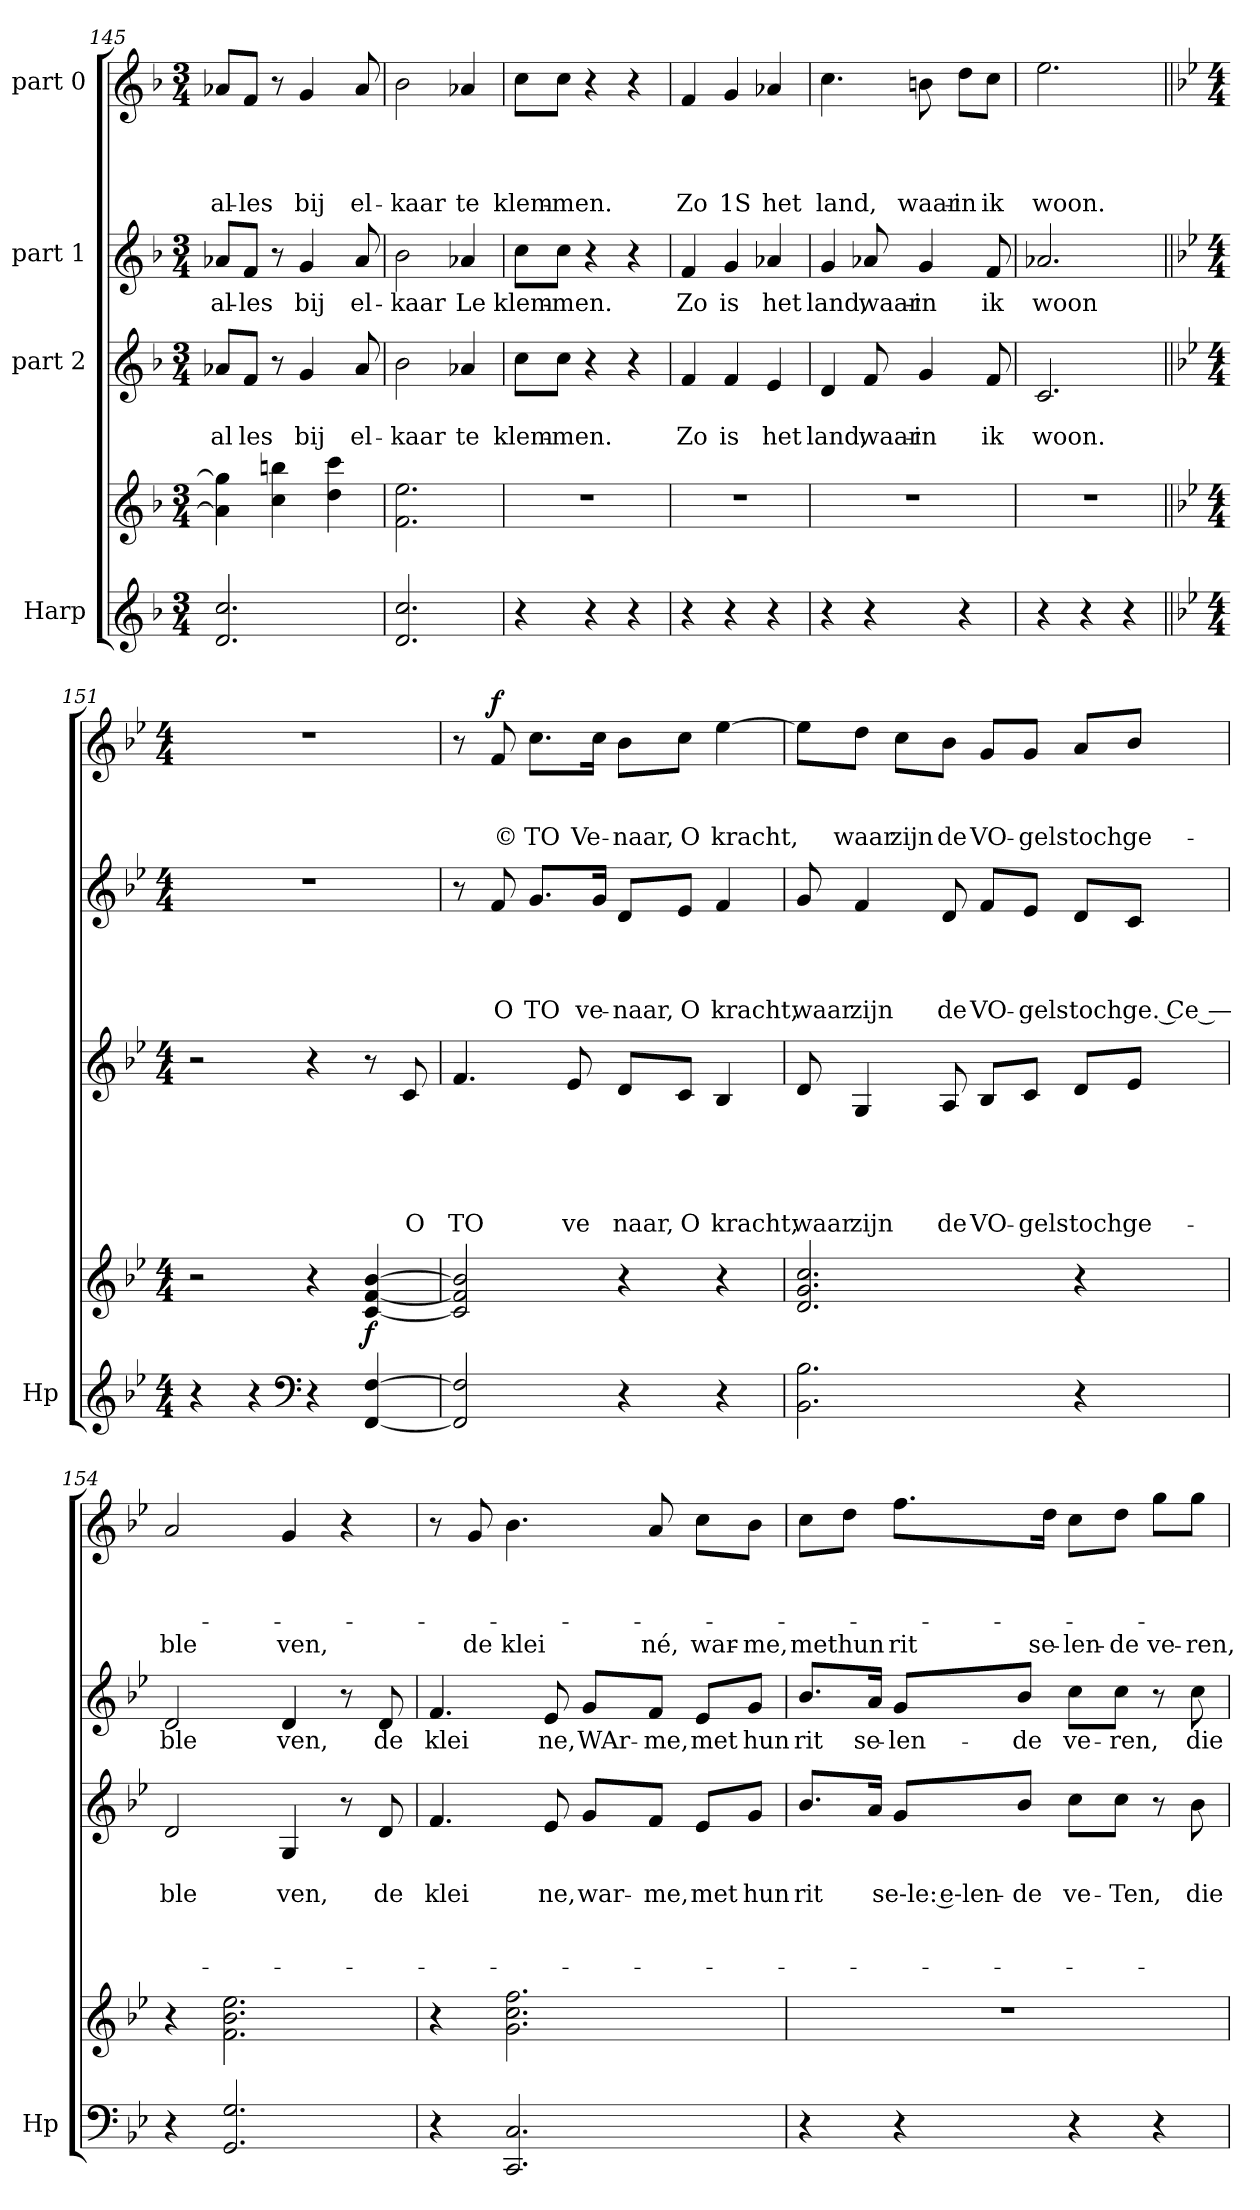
**kern	**kern	**dynam	**kern	**text	**text	**text	**text	**text	**kern	**text	**text	**text	**text	**kern	**text	**text	**text	**text	**dynam
*part4	*part4	*part4	*part3	*part3	*part3	*part3	*part3	*part3	*part2	*part2	*part2	*part2	*part2	*part1	*part1	*part1	*part1	*part1	*part1
*staff5	*staff4	*staff4/5	*staff3	*staff3	*staff3	*staff3	*staff3	*staff3	*staff2	*staff2	*staff2	*staff2	*staff2	*staff1	*staff1	*staff1	*staff1	*staff1	*staff1
*I"Harp	*	*	*I"part 2	*	*	*	*	*	*I"part 1	*	*	*	*	*I"part 0	*	*	*	*	*
*I'Hp	*	*	*	*	*	*	*	*	*	*	*	*	*	*	*	*	*	*	*
*clefG2	*clefG2	*	*clefG2	*	*	*	*	*	*clefG2	*	*	*	*	*clefG2	*	*	*	*	*
*k[b-]	*k[b-]	*	*k[b-]	*	*	*	*	*	*k[b-]	*	*	*	*	*k[b-]	*	*	*	*	*
*M3/4	*M3/4	*	*M3/4	*	*	*	*	*	*M3/4	*	*	*	*	*M3/4	*	*	*	*	*
=145	=145	=145	=145	=145	=145	=145	=145	=145	=145	=145	=145	=145	=145	=145	=145	=145	=145	=145	=145
!	!	!	!	!	!LO:LY:b	!	!	!	!	!LO:LY:b	!	!	!	!	!	!	!	!LO:LY:b	!
2.d/ 2.cc/	4a-\] 4gg\]	.	8a-X/L	.	al	.	.	.	8a-X/L	al-	.	.	.	8a-X/L	.	.	.	al-	.
!	!	!	!	!	!LO:LY:b	!	!	!	!	!LO:LY:b	!	!	!	!	!	!	!	!LO:LY:b	!
.	.	.	8f/J	.	les	.	.	.	8f/J	les	.	.	.	8f/J	.	.	.	les	.
.	4cc\ 4bbn\	.	8r	.	.	.	.	.	8r	.	.	.	.	8r	.	.	.	.	.
!	!	!	!	!	!LO:LY:b	!	!	!	!	!LO:LY:b	!	!	!	!	!	!	!	!LO:LY:b	!
.	.	.	4g/	.	bij	.	.	.	4g/	bij	.	.	.	4g/	.	.	.	bij	.
.	4dd\ 4ccc\	.	.	.	.	.	.	.	.	.	.	.	.	.	.	.	.	.	.
!	!	!	!	!	!LO:LY:b	!	!	!	!	!LO:LY:b	!	!	!	!	!	!	!	!LO:LY:b	!
.	.	.	8a-/	.	el-	.	.	.	8a-/	el-	.	.	.	8a-/	.	.	.	el-	.
!!LO:LB:g=z
=146	=146	=146	=146	=146	=146	=146	=146	=146	=146	=146	=146	=146	=146	=146	=146	=146	=146	=146	=146
!!LO:PB:g=z
!	!	!	!	!	!LO:LY:b	!	!	!	!	!LO:LY:b	!	!	!	!	!	!	!	!LO:LY:b	!
2.d/ 2.cc/	2.f\ 2.ee\	.	2b-\	.	kaar	.	.	.	2b-\	kaar	.	.	.	2b-\	.	.	.	kaar	.
!	!	!	!	!	!LO:LY:b	!	!	!	!	!LO:LY:b	!	!	!	!	!	!	!	!LO:LY:b	!
.	.	.	4a-X/	.	te	.	.	.	4a-X/	Le	.	.	.	4a-X/	.	.	.	te	.
=147	=147	=147	=147	=147	=147	=147	=147	=147	=147	=147	=147	=147	=147	=147	=147	=147	=147	=147	=147
!	!LO:N:vis=2	!	!	!	!LO:LY:b	!	!	!	!	!LO:LY:b	!	!	!	!	!	!	!	!LO:LY:b	!
4r	2.r	.	8cc\L	.	klem-	.	.	.	8cc\L	klem-	.	.	.	8cc\L	.	.	.	klem-	.
!	!	!	!	!	!LO:LY:b	!	!	!	!	!LO:LY:b	!	!	!	!	!	!	!	!LO:LY:b	!
.	.	.	8cc\J	.	men.	.	.	.	8cc\J	men.	.	.	.	8cc\J	.	.	.	men.	.
4r	.	.	4r	.	.	.	.	.	4r	.	.	.	.	4r	.	.	.	.	.
4r	.	.	4r	.	.	.	.	.	4r	.	.	.	.	4r	.	.	.	.	.
=148	=148	=148	=148	=148	=148	=148	=148	=148	=148	=148	=148	=148	=148	=148	=148	=148	=148	=148	=148
!	!LO:N:vis=2	!	!	!	!LO:LY:b	!	!	!	!	!LO:LY:b	!	!	!	!	!	!	!	!LO:LY:b	!
4r	2.r	.	4f/	.	Zo	.	.	.	4f/	Zo	.	.	.	4f/	.	.	.	Zo	.
!	!	!	!	!	!LO:LY:b	!	!	!	!	!LO:LY:b	!	!	!	!	!	!	!	!LO:LY:b	!
4r	.	.	4f/	.	is	.	.	.	4g/	is	.	.	.	4g/	.	.	.	1S	.
!	!	!	!	!	!LO:LY:b	!	!	!	!	!LO:LY:b	!	!	!	!	!	!	!	!LO:LY:b	!
4r	.	.	4e/	.	het	.	.	.	4a-X/	het	.	.	.	4a-X/	.	.	.	het	.
=149	=149	=149	=149	=149	=149	=149	=149	=149	=149	=149	=149	=149	=149	=149	=149	=149	=149	=149	=149
!	!LO:N:vis=2	!	!	!	!LO:LY:b	!	!	!	!	!LO:LY:b	!	!	!	!	!	!	!	!LO:LY:b	!
4r	2.r	.	4d/	.	land,	.	.	.	4g/	land,	.	.	.	4.cc\	.	.	.	land,	.
!	!	!	!	!	!LO:LY:b	!	!	!	!	!LO:LY:b	!	!	!	!	!	!	!	!	!
4r	.	.	8f/	.	waar-	.	.	.	8a-X/	waar-	.	.	.	.	.	.	.	.	.
!	!	!	!	!	!LO:LY:b	!	!	!	!	!LO:LY:b	!	!	!	!	!	!	!	!LO:LY:b	!
.	.	.	4g/	.	in	.	.	.	4g/	in	.	.	.	8bn\	.	.	.	waar-	.
!	!	!	!	!	!	!	!	!	!	!	!	!	!	!	!	!	!	!LO:LY:b	!
4r	.	.	.	.	.	.	.	.	.	.	.	.	.	8dd\L	.	.	.	in	.
!	!	!	!	!	!LO:LY:b	!	!	!	!	!LO:LY:b	!	!	!	!	!	!	!	!LO:LY:b	!
.	.	.	8f/	.	ik	.	.	.	8f/	ik	.	.	.	8cc\J	.	.	.	ik	.
=150	=150	=150	=150	=150	=150	=150	=150	=150	=150	=150	=150	=150	=150	=150	=150	=150	=150	=150	=150
!	!LO:N:vis=2	!	!	!	!LO:LY:b	!	!	!	!	!LO:LY:b	!	!	!	!	!	!	!	!LO:LY:b	!
4r	2.r	.	2.c/	.	woon.	.	.	.	2.a-X/	woon	.	.	.	2.ee\	.	.	.	woon.	.
4r	.	.	.	.	.	.	.	.	.	.	.	.	.	.	.	.	.	.	.
4r	.	.	.	.	.	.	.	.	.	.	.	.	.	.	.	.	.	.	.
!!LO:LB:g=z
=151||	=151||	=151||	=151||	=151||	=151||	=151||	=151||	=151||	=151||	=151||	=151||	=151||	=151||	=151||	=151||	=151||	=151||	=151||	=151||
*k[b-e-]	*k[b-e-]	*	*k[b-e-]	*	*	*	*	*	*k[b-e-]	*	*	*	*	*k[b-e-]	*	*	*	*	*
*M4/4	*M4/4	*	*M4/4	*	*	*	*	*	*M4/4	*	*	*	*	*M4/4	*	*	*	*	*
4r	2r	.	2r	.	.	.	.	.	1r	.	.	.	.	1r	.	.	.	.	.
4r	.	.	.	.	.	.	.	.	.	.	.	.	.	.	.	.	.	.	.
*clefF4	*	*	*	*	*	*	*	*	*	*	*	*	*	*	*	*	*	*	*
4r	4r	.	4r	.	.	.	.	.	.	.	.	.	.	.	.	.	.	.	.
!	!	!LO:DY:b	!	!	!	!	!	!	!	!	!	!	!	!	!	!	!	!	!
[4FF/ [4F/	[4c/ [4f/ [4b-/	f	8r	.	.	.	.	.	.	.	.	.	.	.	.	.	.	.	.
!	!	!	!	!	!	!	!	!LO:LY:b	!	!	!	!	!	!	!	!	!	!	!
.	.	.	8c/	.	.	.	.	O	.	.	.	.	.	.	.	.	.	.	.
=152	=152	=152	=152	=152	=152	=152	=152	=152	=152	=152	=152	=152	=152	=152	=152	=152	=152	=152	=152
!	!	!	!	!	!	!	!	!LO:LY:b	!	!	!	!	!	!	!	!	!	!	!
2FF/] 2F/]	2c/] 2f/] 2b-/]	.	4.f/	.	.	.	.	TO	8r	.	.	.	.	8r	.	.	.	.	.
!	!	!	!	!	!	!	!	!	!	!	!	!	!LO:LY:b	!	!	!	!LO:LY:b	!	!LO:DY:b
.	.	.	.	.	.	.	.	.	8f/	.	.	.	O	8f/	.	.	©	.	f
!	!	!	!	!	!	!	!	!	!	!	!	!	!LO:LY:b	!	!	!	!LO:LY:b	!	!
.	.	.	.	.	.	.	.	.	8.g/L	.	.	.	TO	8.cc\L	.	.	TO	.	.
!	!	!	!	!	!	!	!	!LO:LY:b	!	!	!	!	!	!	!	!	!	!	!
.	.	.	8e-/	.	.	.	.	ve	.	.	.	.	.	.	.	.	.	.	.
!	!	!	!	!	!	!	!	!	!	!	!	!	!LO:LY:b	!	!	!	!LO:LY:b	!	!
.	.	.	.	.	.	.	.	.	16g/Jk	.	.	.	ve-	16cc\Jk	.	.	Ve-	.	.
!	!	!	!	!	!	!	!	!LO:LY:b	!	!	!	!	!LO:LY:b	!	!	!	!LO:LY:b	!	!
4r	4r	.	8d/L	.	.	.	.	naar,	8d/L	.	.	.	naar,	8b-\L	.	.	naar,	.	.
!	!	!	!	!	!	!	!	!LO:LY:b	!	!	!	!	!LO:LY:b	!	!	!	!LO:LY:b	!	!
.	.	.	8c/J	.	.	.	.	O	8e-/J	.	.	.	O	8cc\J	.	.	O	.	.
!	!	!	!	!	!	!	!	!LO:LY:b	!	!	!	!	!LO:LY:b	!	!	!	!LO:LY:b	!	!
4r	4r	.	4B-/	.	.	.	.	kracht,	4f/	.	.	.	kracht,	[4ee-\	.	.	kracht,	.	.
=153	=153	=153	=153	=153	=153	=153	=153	=153	=153	=153	=153	=153	=153	=153	=153	=153	=153	=153	=153
!	!	!	!	!	!	!	!	!LO:LY:b	!	!	!	!	!LO:LY:b	!	!	!	!	!	!
2.BB-\ 2.B-\	2.d/ 2.g/ 2.cc/	.	8d/	.	.	.	.	waar	8g/	.	.	.	waar	8ee-\L]	.	.	.	.	.
!	!	!	!	!	!	!	!	!LO:LY:b	!	!	!	!	!LO:LY:b	!	!	!	!LO:LY:b	!	!
.	.	.	4G/	.	.	.	.	zijn	4f/	.	.	.	zijn	8dd\J	.	.	waar	.	.
!	!	!	!	!	!	!	!	!	!	!	!	!	!	!	!	!	!LO:LY:b	!	!
.	.	.	.	.	.	.	.	.	.	.	.	.	.	8cc\L	.	.	zijn	.	.
!	!	!	!	!	!	!	!	!LO:LY:b	!	!	!	!	!LO:LY:b	!	!	!	!LO:LY:b	!	!
.	.	.	8A/	.	.	.	.	de	8d/	.	.	.	de	8b-\J	.	.	de	.	.
!	!	!	!	!	!	!	!	!LO:LY:b	!	!	!	!	!LO:LY:b	!	!	!	!LO:LY:b	!	!
.	.	.	8B-/L	.	.	.	.	VO-	8f/L	.	.	.	VO-	8g/L	.	.	VO-	.	.
!	!	!	!	!	!	!	!	!LO:LY:b	!	!	!	!	!LO:LY:b	!	!	!	!LO:LY:b	!	!
.	.	.	8c/J	.	.	.	.	gels	8e-/J	.	.	.	gels	8g/J	.	.	gels	.	.
!	!	!	!	!	!	!	!	!LO:LY:b	!	!	!	!	!LO:LY:b	!	!	!	!LO:LY:b	!	!
4r	4r	.	8d/L	.	.	.	.	toch	8d/L	.	.	.	toch	8a/L	.	.	toch	.	.
!	!	!	!	!	!	!	!	!LO:LY:b	!	!	!	!	!LO:LY:b	!	!	!	!LO:LY:b	!	!
.	.	.	8e-/J	.	.	.	.	ge -	8c/J	.	.	.	ge. Ce —	8b-/J	.	.	ge -	.	.
!!LO:LB:g=z
=154	=154	=154	=154	=154	=154	=154	=154	=154	=154	=154	=154	=154	=154	=154	=154	=154	=154	=154	=154
!!LO:PB:g=z
!	!	!	!	!	!LO:LY:b	!	!	!	!	!LO:LY:b	!	!	!	!	!	!	!	!LO:LY:b	!
4r	4r	.	2d/	.	ble	.	.	.	2d/	ble	.	.	.	2a/	.	.	.	ble	.
2.GG/ 2.G/	2.f\ 2.b-\ 2.ee-\	.	.	.	.	.	.	.	.	.	.	.	.	.	.	.	.	.	.
!	!	!	!	!	!LO:LY:b	!	!	!	!	!LO:LY:b	!	!	!	!	!	!	!	!LO:LY:b	!
.	.	.	4G/	.	ven,	.	.	.	4d/	ven,	.	.	.	4g/	.	.	.	ven,	.
.	.	.	8r	.	.	.	.	.	8r	.	.	.	.	4r	.	.	.	.	.
!	!	!	!	!	!LO:LY:b	!	!	!	!	!LO:LY:b	!	!	!	!	!	!	!	!	!
.	.	.	8d/	.	de	.	.	.	8d/	de	.	.	.	.	.	.	.	.	.
=155	=155	=155	=155	=155	=155	=155	=155	=155	=155	=155	=155	=155	=155	=155	=155	=155	=155	=155	=155
!	!	!	!	!	!LO:LY:b	!	!	!	!	!LO:LY:b	!	!	!	!	!	!	!	!	!
4r	4r	.	4.f/	.	klei	.	.	.	4.f/	klei	.	.	.	8r	.	.	.	.	.
!	!	!	!	!	!	!	!	!	!	!	!	!	!	!	!	!	!	!LO:LY:b	!
.	.	.	.	.	.	.	.	.	.	.	.	.	.	8g/	.	.	.	de	.
!	!	!	!	!	!	!	!	!	!	!	!	!	!	!	!	!	!	!LO:LY:b	!
2.CC/ 2.C/	2.g\ 2.cc\ 2.ff\	.	.	.	.	.	.	.	.	.	.	.	.	4.b-\	.	.	.	klei	.
!	!	!	!	!	!LO:LY:b	!	!	!	!	!LO:LY:b	!	!	!	!	!	!	!	!	!
.	.	.	8e-/	.	ne,	.	.	.	8e-/	ne,	.	.	.	.	.	.	.	.	.
!	!	!	!	!	!LO:LY:b	!	!	!	!	!LO:LY:b	!	!	!	!	!	!	!	!	!
.	.	.	8g/L	.	war-	.	.	.	8g/L	WAr-	.	.	.	.	.	.	.	.	.
!	!	!	!	!	!LO:LY:b	!	!	!	!	!LO:LY:b	!	!	!	!	!	!	!	!LO:LY:b	!
.	.	.	8f/J	.	me,	.	.	.	8f/J	me,	.	.	.	8a/	.	.	.	né,	.
!	!	!	!	!	!LO:LY:b	!	!	!	!	!LO:LY:b	!	!	!	!	!	!	!	!LO:LY:b	!
.	.	.	8e-/L	.	met	.	.	.	8e-/L	met	.	.	.	8cc\L	.	.	.	war-	.
!	!	!	!	!	!LO:LY:b	!	!	!	!	!LO:LY:b	!	!	!	!	!	!	!	!LO:LY:b	!
.	.	.	8g/J	.	hun	.	.	.	8g/J	hun	.	.	.	8b-\J	.	.	.	me,	.
=156	=156	=156	=156	=156	=156	=156	=156	=156	=156	=156	=156	=156	=156	=156	=156	=156	=156	=156	=156
!	!	!	!	!	!LO:LY:b	!	!	!	!	!LO:LY:b	!	!	!	!	!	!	!	!LO:LY:b	!
4r	1r	.	8.b-/L	.	rit	.	.	.	8.b-/L	rit	.	.	.	8cc\L	.	.	.	met	.
!	!	!	!	!	!	!	!	!	!	!	!	!	!	!	!	!	!	!LO:LY:b	!
.	.	.	.	.	.	.	.	.	.	.	.	.	.	8dd\J	.	.	.	hun	.
!	!	!	!	!	!	!	!	!	!	!LO:LY:b	!	!	!	!	!	!	!	!	!
.	.	.	16a/Jk	.	.	.	.	.	16a/Jk	se-	.	.	.	.	.	.	.	.	.
!	!	!	!	!	!LO:LY:b	!	!	!	!	!LO:LY:b	!	!	!	!	!	!	!	!LO:LY:b	!
4r	.	.	8g/L	.	se-le: e-len -	.	.	.	8g/L	len -	.	.	.	8.ff\L	.	.	.	rit	.
!	!	!	!	!	!LO:LY:b	!	!	!	!	!LO:LY:b	!	!	!	!	!	!	!	!	!
.	.	.	8b-/J	.	de	.	.	.	8b-/J	de	.	.	.	.	.	.	.	.	.
!	!	!	!	!	!	!	!	!	!	!	!	!	!	!	!	!	!	!LO:LY:b	!
.	.	.	.	.	.	.	.	.	.	.	.	.	.	16dd\Jk	.	.	.	se-	.
!	!	!	!	!	!LO:LY:b	!	!	!	!	!LO:LY:b	!	!	!	!	!	!	!	!LO:LY:b	!
4r	.	.	8cc\L	.	ve-	.	.	.	8cc\L	ve-	.	.	.	8cc\L	.	.	.	-len-	.
!	!	!	!	!	!LO:LY:b	!	!	!	!	!LO:LY:b	!	!	!	!	!	!	!	!LO:LY:b	!
.	.	.	8cc\J	.	Ten,	.	.	.	8cc\J	ren,	.	.	.	8dd\J	.	.	.	de	.
!	!	!	!	!	!	!	!	!	!	!	!	!	!	!	!	!	!	!LO:LY:b	!
4r	.	.	8r	.	.	.	.	.	8r	.	.	.	.	8gg\L	.	.	.	ve-	.
!	!	!	!	!	!LO:LY:b	!	!	!	!	!LO:LY:b	!	!	!	!	!	!	!	!LO:LY:b	!
.	.	.	8b-\	.	die	.	.	.	8cc\	die	.	.	.	8gg\J	.	.	.	ren,	.
=	=	=	=	=	=	=	=	=	=	=	=	=	=	=	=	=	=	=	=
*-	*-	*-	*-	*-	*-	*-	*-	*-	*-	*-	*-	*-	*-	*-	*-	*-	*-	*-	*-
